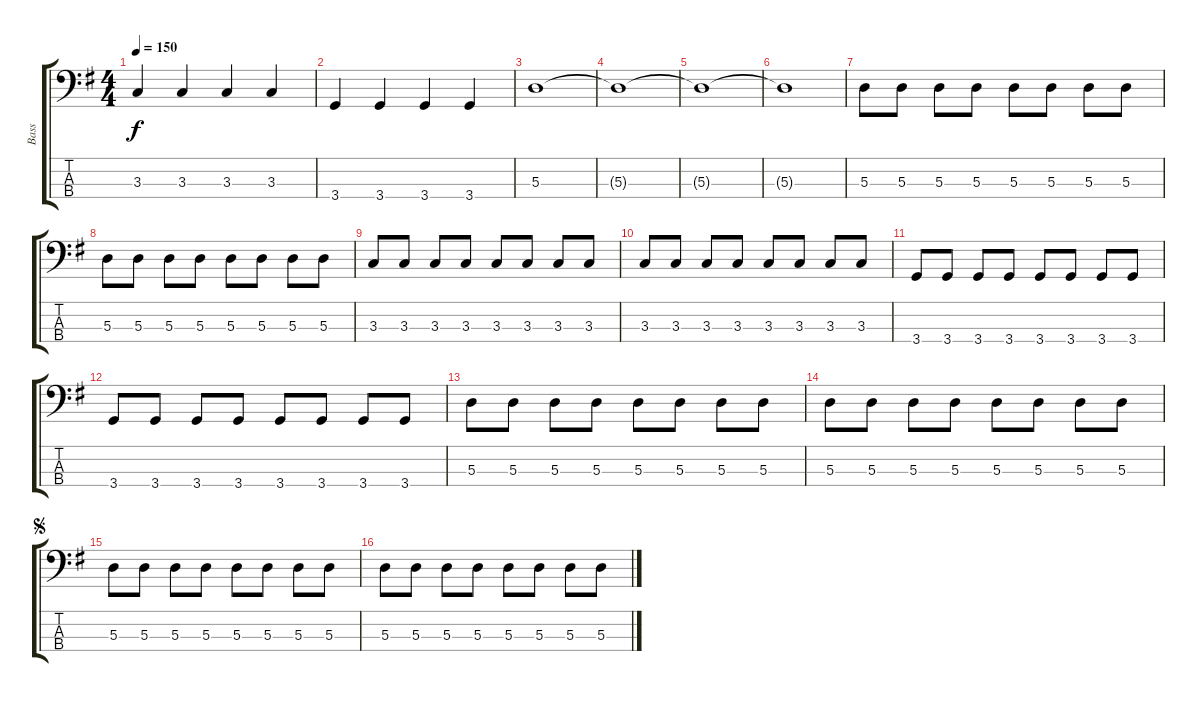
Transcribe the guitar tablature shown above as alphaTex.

\track ("Bass" "Bass") {instrument electricbassfinger}
\staff {score tabs}
\tuning (G2 D2 A1 E1) {hide}
\ts (4 4)
\tempo 150
\clef f4
\ks g
3.3.4{dy f} 3.3.4 3.3.4 3.3.4 |
3.4.4 3.4.4 3.4.4 3.4.4 |
5.3.1 |
5.3{t}.1 |
5.3{t}.1 |
5.3{t}.1 |
5.3.8 5.3.8 5.3.8 5.3.8 5.3.8 5.3.8 5.3.8 5.3.8 |
5.3.8 5.3.8 5.3.8 5.3.8 5.3.8 5.3.8 5.3.8 5.3.8 |
3.3.8 3.3.8 3.3.8 3.3.8 3.3.8 3.3.8 3.3.8 3.3.8 |
3.3.8 3.3.8 3.3.8 3.3.8 3.3.8 3.3.8 3.3.8 3.3.8 |
3.4.8 3.4.8 3.4.8 3.4.8 3.4.8 3.4.8 3.4.8 3.4.8 |
3.4.8 3.4.8 3.4.8 3.4.8 3.4.8 3.4.8 3.4.8 3.4.8 |
5.3.8 5.3.8 5.3.8 5.3.8 5.3.8 5.3.8 5.3.8 5.3.8 |
5.3.8 5.3.8 5.3.8 5.3.8 5.3.8 5.3.8 5.3.8 5.3.8 |
\jump segno
5.3.8 5.3.8 5.3.8 5.3.8 5.3.8 5.3.8 5.3.8 5.3.8 |
5.3.8 5.3.8 5.3.8 5.3.8 5.3.8 5.3.8 5.3.8 5.3.8
